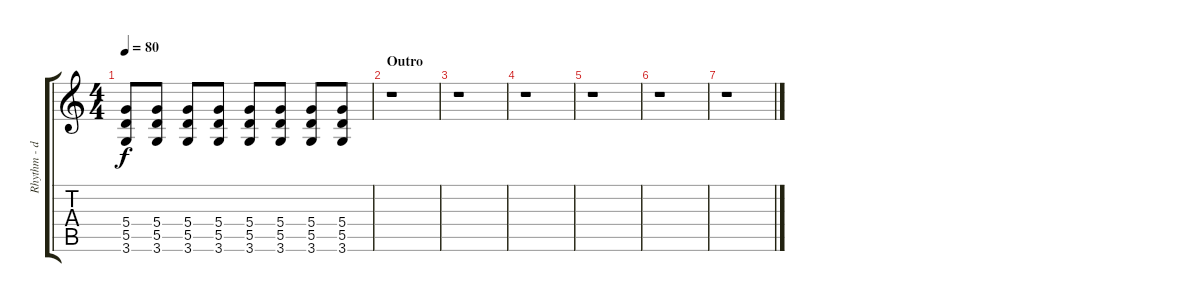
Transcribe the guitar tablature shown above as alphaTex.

\track ("Rhythm - distortion" "Rhythm - d") {instrument distortionguitar}
\staff {score tabs}
\tuning (E4 B3 G3 D3 A2 E2) {hide}
\ts (4 4)
\tempo 80
\clef g2
\ks c
(5.4 5.5 3.6).8{dy f} (5.4 5.5 3.6).8 (5.4 5.5 3.6).8 (5.4 5.5 3.6).8 (5.4 5.5 3.6).8 (5.4 5.5 3.6).8 (5.4 5.5 3.6).8 (5.4 5.5 3.6).8 |
\section ("" "Outro")
r.1 |
r.1 |
r.1 |
r.1 |
r.1 |
r.1
